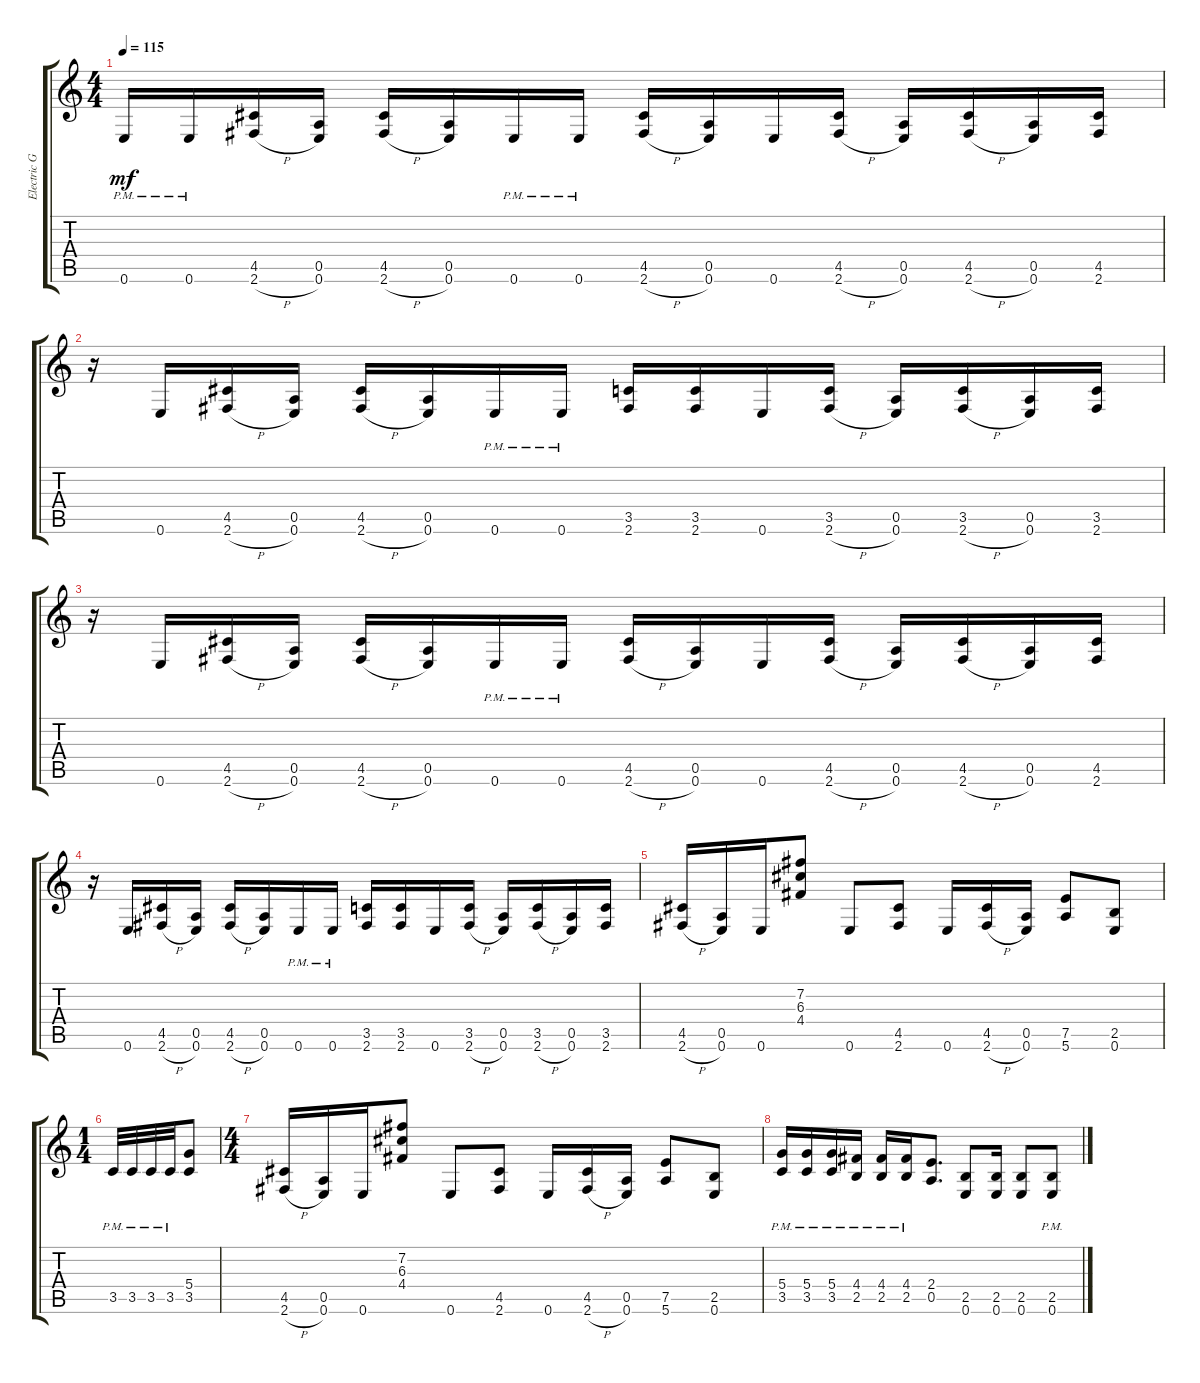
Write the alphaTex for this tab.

\track ("Electric Guitar" "Electric G") {instrument distortionguitar}
\staff {score tabs}
\tuning (E4 B3 G3 D3 A2 E2) {hide}
\ts (4 4)
\tempo 115
\clef g2
\ks c
0.6{pm}.16{dy mf instrument distortionguitar} 0.6{pm}.16 (4.5 2.6{h}).16 (0.5 0.6).16 (4.5 2.6{h}).16 (0.5 0.6).16 0.6{pm}.16 0.6{pm}.16 (4.5 2.6{h}).16 (0.5 0.6).16 0.6.16 (4.5 2.6{h}).16 (0.5 0.6).16 (4.5 2.6{h}).16 (0.5 0.6).16 (4.5 2.6).16 |
r.16 0.6.16 (4.5 2.6{h}).16 (0.5 0.6).16 (4.5 2.6{h}).16 (0.5 0.6).16 0.6{pm}.16 0.6{pm}.16 (3.5 2.6).16 (3.5 2.6).16 0.6.16 (3.5 2.6{h}).16 (0.5 0.6).16 (3.5 2.6{h}).16 (0.5 0.6).16 (3.5 2.6).16 |
r.16 0.6.16 (4.5 2.6{h}).16 (0.5 0.6).16 (4.5 2.6{h}).16 (0.5 0.6).16 0.6{pm}.16 0.6{pm}.16 (4.5 2.6{h}).16 (0.5 0.6).16 0.6.16 (4.5 2.6{h}).16 (0.5 0.6).16 (4.5 2.6{h}).16 (0.5 0.6).16 (4.5 2.6).16 |
r.16 0.6.16 (4.5 2.6{h}).16 (0.5 0.6).16 (4.5 2.6{h}).16 (0.5 0.6).16 0.6{pm}.16 0.6{pm}.16 (3.5 2.6).16 (3.5 2.6).16 0.6.16 (3.5 2.6{h}).16 (0.5 0.6).16 (3.5 2.6{h}).16 (0.5 0.6).16 (3.5 2.6).16 |
(4.5 2.6{h}).16 (0.5 0.6).16 0.6.16 (7.2 6.3 4.4).8 0.6.8 (4.5 2.6).8 0.6.16 (4.5 2.6{h}).16 (0.5 0.6).16 (7.5 5.6).8 (2.5 0.6).8 |
\ts (1 4)
3.5{pm}.32 3.5{pm}.32 3.5{pm}.32 3.5{pm}.32 (5.4 3.5).8 |
\ts (4 4)
(4.5 2.6{h}).16 (0.5 0.6).16 0.6.16 (7.2 6.3 4.4).8 0.6.8 (4.5 2.6).8 0.6.16 (4.5 2.6{h}).16 (0.5 0.6).16 (7.5 5.6).8 (2.5 0.6).8 |
(5.4{pm} 3.5{pm}).16 (5.4{pm} 3.5{pm}).16 (5.4{pm} 3.5{pm}).16 (4.4{pm} 2.5{pm}).16 (4.4{pm} 2.5{pm}).16 (4.4{pm} 2.5{pm}).16 (2.4 0.5).8{d} (2.5 0.6).8 (2.5 0.6).16 (2.5 0.6).8 (2.5{pm} 0.6{pm}).8
